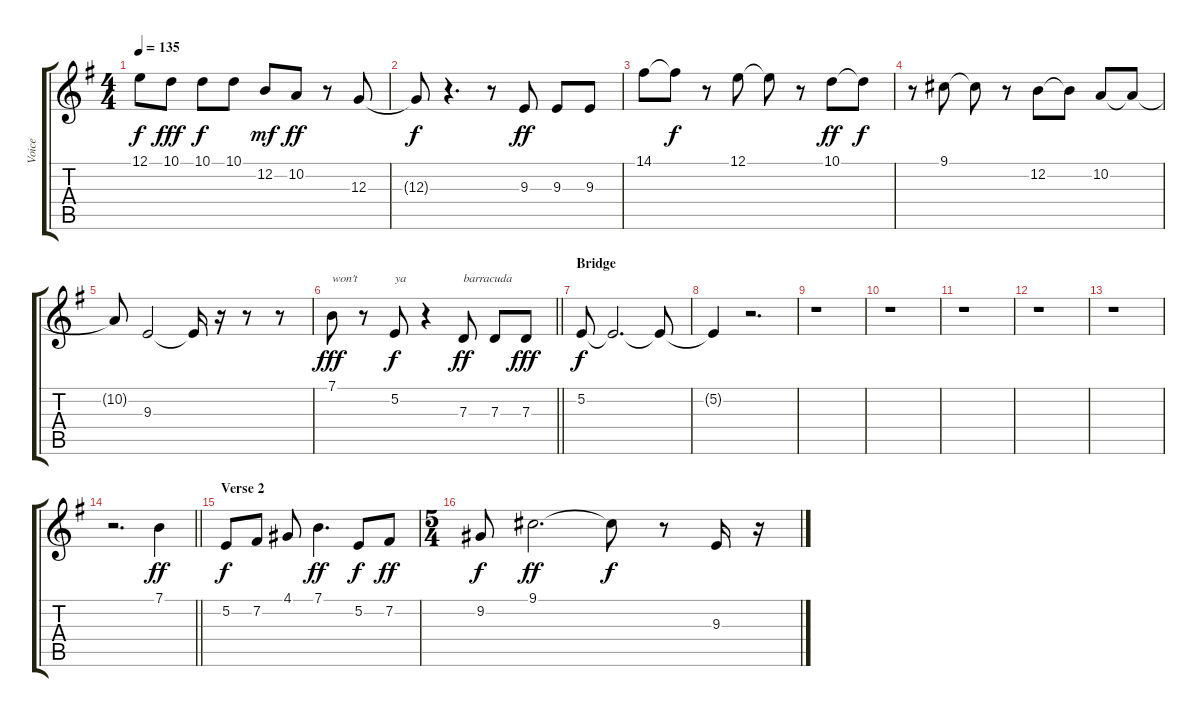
\track ("Voice" "Voice") {instrument flute}
\staff {score tabs}
\tuning (E4 B3 G3 D3 A2 E2) {hide}
\ts (4 4)
\tempo 135
\clef g2
\ks g
12.1.8{dy f} 10.1.8{dy fff} 10.1.8{dy f} 10.1.8 12.2.8{dy mf} 10.2.8{dy ff} r.8 12.3.8 |
12.3{t}.8{dy f} r.4{d} r.8 9.3.8{dy ff} 9.3.8 9.3.8 |
14.1.8 14.1{t}.8{dy f} r.8 12.1.8 12.1{t}.8 r.8 10.1.8{dy ff} 10.1{t}.8{dy f} |
r.8 9.1.8 9.1{t}.8 r.8 12.2.8 12.2{t}.8 10.2.8 10.2{t}.8 |
10.2{t}.8 9.3.2 9.3{t}.16 r.16 r.8 r.8 |
\barLineRight lightlight
7.1.8{txt "won't" dy fff} r.8 5.2.8{txt "ya" dy f} r.4 7.3.8{txt "barracuda" dy ff} 7.3.8 7.3.8{dy fff} |
\section ("" "Bridge")
5.2.8{dy f} 5.2{t}.2{d} 5.2{t}.8 |
5.2{t}.4 r.2{d} |
r.1 |
r.1 |
r.1 |
r.1 |
r.1 |
\barLineRight lightlight
r.2{d} 7.1.4{dy ff} |
\section ("" "Verse 2")
5.2.8{dy f} 7.2.8 4.1.8 7.1.4{d dy ff} 5.2.8{dy f} 7.2.8{dy ff} |
\ts (5 4)
9.2.8{dy f} 9.1.2{d dy ff} 9.1{t}.8{dy f} r.8 9.3.16 r.16
